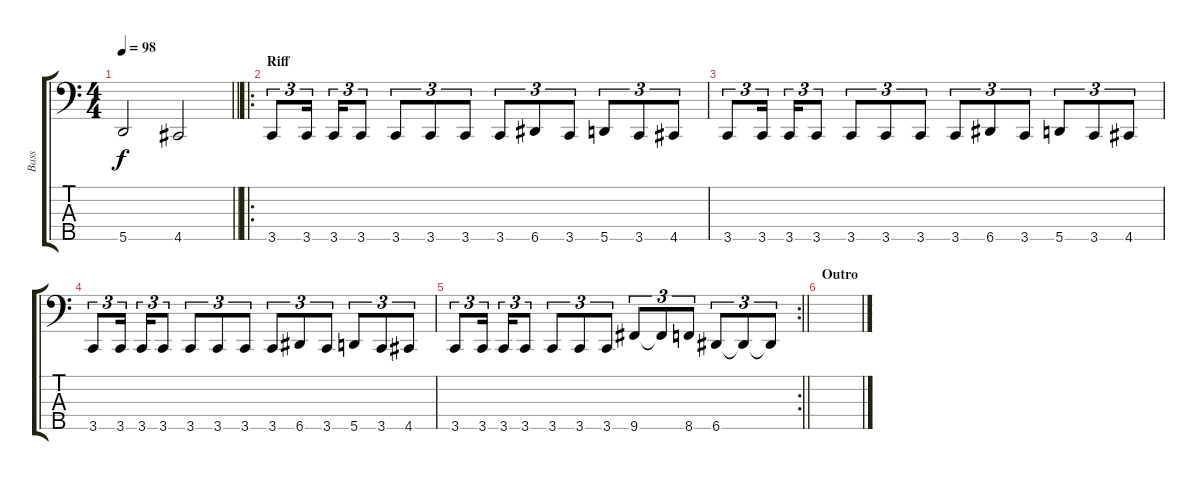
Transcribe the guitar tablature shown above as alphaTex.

\track ("Bass" "Bass") {instrument electricbassfinger}
\staff {score tabs}
\tuning (G2 D2 A1 E1 A0) {hide}
\ts (4 4)
\tempo 98
\clef f4
\barLineRight lightlight
\ks c
5.5.2{dy f} 4.5.2 |
\ro
\section ("" "Riff")
3.5.8{tu (3 2)} 3.5.16{tu (3 2) beam splitsecondary} 3.5.16{tu (3 2)} 3.5.8{tu (3 2)} 3.5.8{tu (3 2)} 3.5.8{tu (3 2)} 3.5.8{tu (3 2)} 3.5.8{tu (3 2)} 6.5.8{tu (3 2)} 3.5.8{tu (3 2)} 5.5.8{tu (3 2)} 3.5.8{tu (3 2)} 4.5.8{tu (3 2)} |
3.5.8{tu (3 2)} 3.5.16{tu (3 2) beam splitsecondary} 3.5.16{tu (3 2)} 3.5.8{tu (3 2)} 3.5.8{tu (3 2)} 3.5.8{tu (3 2)} 3.5.8{tu (3 2)} 3.5.8{tu (3 2)} 6.5.8{tu (3 2)} 3.5.8{tu (3 2)} 5.5.8{tu (3 2)} 3.5.8{tu (3 2)} 4.5.8{tu (3 2)} |
3.5.8{tu (3 2)} 3.5.16{tu (3 2) beam splitsecondary} 3.5.16{tu (3 2)} 3.5.8{tu (3 2)} 3.5.8{tu (3 2)} 3.5.8{tu (3 2)} 3.5.8{tu (3 2)} 3.5.8{tu (3 2)} 6.5.8{tu (3 2)} 3.5.8{tu (3 2)} 5.5.8{tu (3 2)} 3.5.8{tu (3 2)} 4.5.8{tu (3 2)} |
\rc 2
\barLineRight lightlight
3.5.8{tu (3 2)} 3.5.16{tu (3 2) beam splitsecondary} 3.5.16{tu (3 2)} 3.5.8{tu (3 2)} 3.5.8{tu (3 2)} 3.5.8{tu (3 2)} 3.5.8{tu (3 2)} 9.5.8{tu (3 2)} 9.5{t}.8{tu (3 2)} 8.5.8{tu (3 2)} 6.5.8{tu (3 2)} 6.5{t}.8{tu (3 2)} 6.5{t}.8{tu (3 2)} |
\section ("" "Outro")
